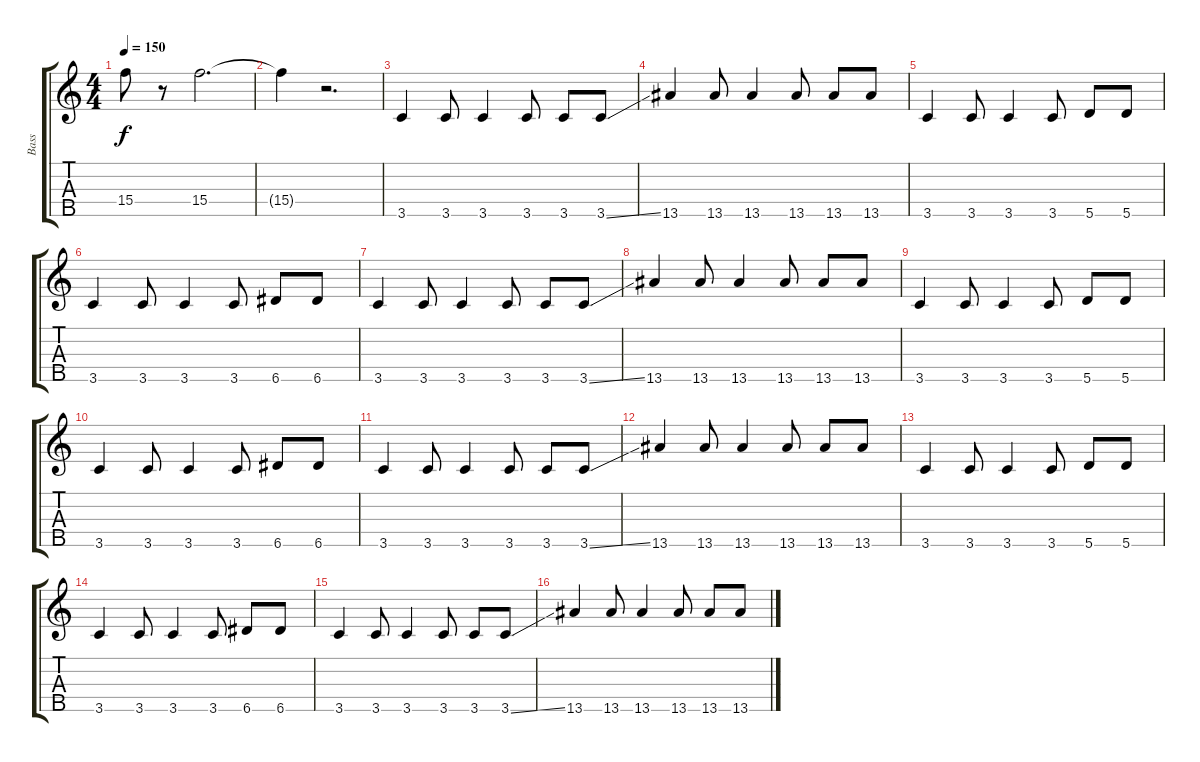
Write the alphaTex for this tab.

\track ("Bass " "Bass ") {instrument electricbassfinger}
\staff {score tabs}
\tuning (E4 B3 G3 D3 A2) {hide}
\ts (4 4)
\tempo 150
\clef g2
\ks c
15.4.8{dy f} r.8 15.4.2{d} |
15.4{t}.4 r.2{d} |
3.5.4 3.5.8 3.5.4 3.5.8 3.5.8 3.5{ss}.8 |
13.5.4 13.5.8 13.5.4 13.5.8 13.5.8 13.5.8 |
3.5.4 3.5.8 3.5.4 3.5.8 5.5.8 5.5.8 |
3.5.4 3.5.8 3.5.4 3.5.8 6.5.8 6.5.8 |
3.5.4 3.5.8 3.5.4 3.5.8 3.5.8 3.5{ss}.8 |
13.5.4 13.5.8 13.5.4 13.5.8 13.5.8 13.5.8 |
3.5.4 3.5.8 3.5.4 3.5.8 5.5.8 5.5.8 |
3.5.4 3.5.8 3.5.4 3.5.8 6.5.8 6.5.8 |
3.5.4 3.5.8 3.5.4 3.5.8 3.5.8 3.5{ss}.8 |
13.5.4 13.5.8 13.5.4 13.5.8 13.5.8 13.5.8 |
3.5.4 3.5.8 3.5.4 3.5.8 5.5.8 5.5.8 |
3.5.4 3.5.8 3.5.4 3.5.8 6.5.8 6.5.8 |
3.5.4 3.5.8 3.5.4 3.5.8 3.5.8 3.5{ss}.8 |
13.5.4 13.5.8 13.5.4 13.5.8 13.5.8 13.5.8
